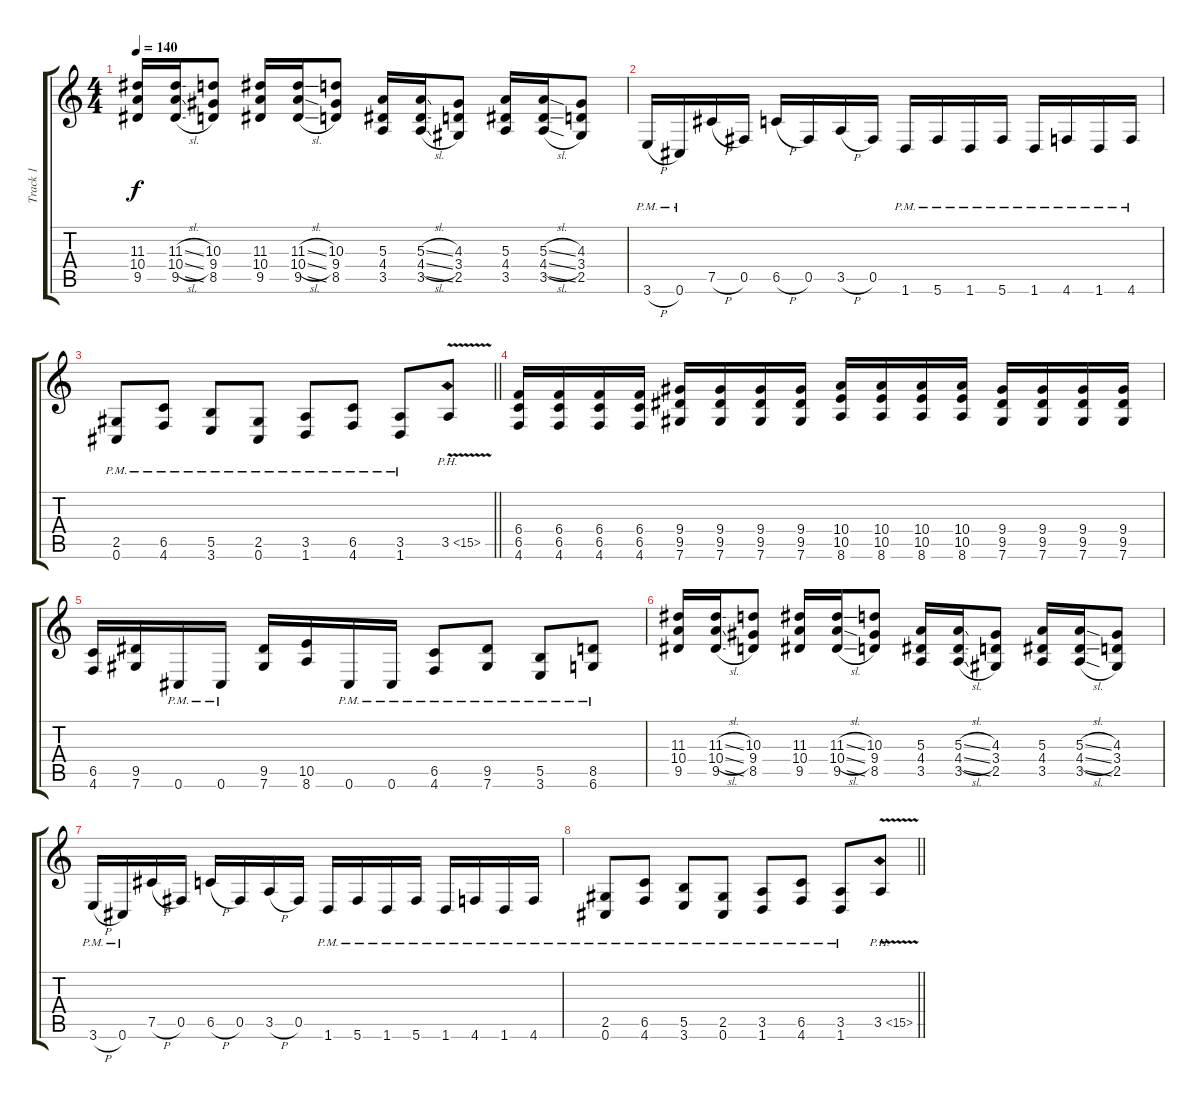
\track ("Track 1" "Track 1") {instrument distortionguitar}
\staff {score tabs}
\tuning (Db4 Ab3 E3 B2 Gb2 Db2) {hide}
\ts (4 4)
\tempo 140
\clef g2
\ks c
(11.3 10.4 9.5).16{dy f} (11.3{sl} 10.4{sl} 9.5{sl}).16 (10.3 9.4 8.5).8 (11.3 10.4 9.5).16 (11.3{sl} 10.4{sl} 9.5{sl}).16 (10.3 9.4 8.5).8 (5.3 4.4 3.5).16 (5.3{sl} 4.4{sl} 3.5{sl}).16 (4.3 3.4 2.5).8 (5.3 4.4 3.5).16 (5.3{sl} 4.4{sl} 3.5{sl}).16 (4.3 3.4 2.5).8 |
3.6{h pm}.16 0.6{pm}.16 7.5{h}.16 0.5.16 6.5{h}.16 0.5.16 3.5{h}.16 0.5.16 1.6{pm}.16 5.6{pm}.16 1.6{pm}.16 5.6{pm}.16 1.6{pm}.16 4.6{pm}.16 1.6{pm}.16 4.6{pm}.16 |
\barLineRight lightlight
(2.5{pm} 0.6{pm}).8 (6.5{pm} 4.6{pm}).8 (5.5{pm} 3.6{pm}).8 (2.5{pm} 0.6{pm}).8 (3.5{pm} 1.6{pm}).8 (6.5{pm} 4.6{pm}).8 (3.5{pm} 1.6{pm}).8 3.5{ph 12 v}.8 |
(6.4 6.5 4.6).16 (6.4 6.5 4.6).16 (6.4 6.5 4.6).16 (6.4 6.5 4.6).16 (9.4 9.5 7.6).16 (9.4 9.5 7.6).16 (9.4 9.5 7.6).16 (9.4 9.5 7.6).16 (10.4 10.5 8.6).16 (10.4 10.5 8.6).16 (10.4 10.5 8.6).16 (10.4 10.5 8.6).16 (9.4 9.5 7.6).16 (9.4 9.5 7.6).16 (9.4 9.5 7.6).16 (9.4 9.5 7.6).16 |
(6.5 4.6).16 (9.5 7.6).16 0.6{pm}.16 0.6{pm}.16 (9.5 7.6).16 (10.5 8.6).16 0.6{pm}.16 0.6{pm}.16 (6.5{pm} 4.6{pm}).8 (9.5{pm} 7.6{pm}).8 (5.5{pm} 3.6{pm}).8 (8.5{pm} 6.6{pm}).8 |
(11.3 10.4 9.5).16 (11.3{sl} 10.4{sl} 9.5{sl}).16 (10.3 9.4 8.5).8 (11.3 10.4 9.5).16 (11.3{sl} 10.4{sl} 9.5{sl}).16 (10.3 9.4 8.5).8 (5.3 4.4 3.5).16 (5.3{sl} 4.4{sl} 3.5{sl}).16 (4.3 3.4 2.5).8 (5.3 4.4 3.5).16 (5.3{sl} 4.4{sl} 3.5{sl}).16 (4.3 3.4 2.5).8 |
3.6{h pm}.16 0.6{pm}.16 7.5{h}.16 0.5.16 6.5{h}.16 0.5.16 3.5{h}.16 0.5.16 1.6{pm}.16 5.6{pm}.16 1.6{pm}.16 5.6{pm}.16 1.6{pm}.16 4.6{pm}.16 1.6{pm}.16 4.6{pm}.16 |
\barLineRight lightlight
(2.5{pm} 0.6{pm}).8 (6.5{pm} 4.6{pm}).8 (5.5{pm} 3.6{pm}).8 (2.5{pm} 0.6{pm}).8 (3.5{pm} 1.6{pm}).8 (6.5{pm} 4.6{pm}).8 (3.5{pm} 1.6{pm}).8 3.5{ph 12 v}.8
